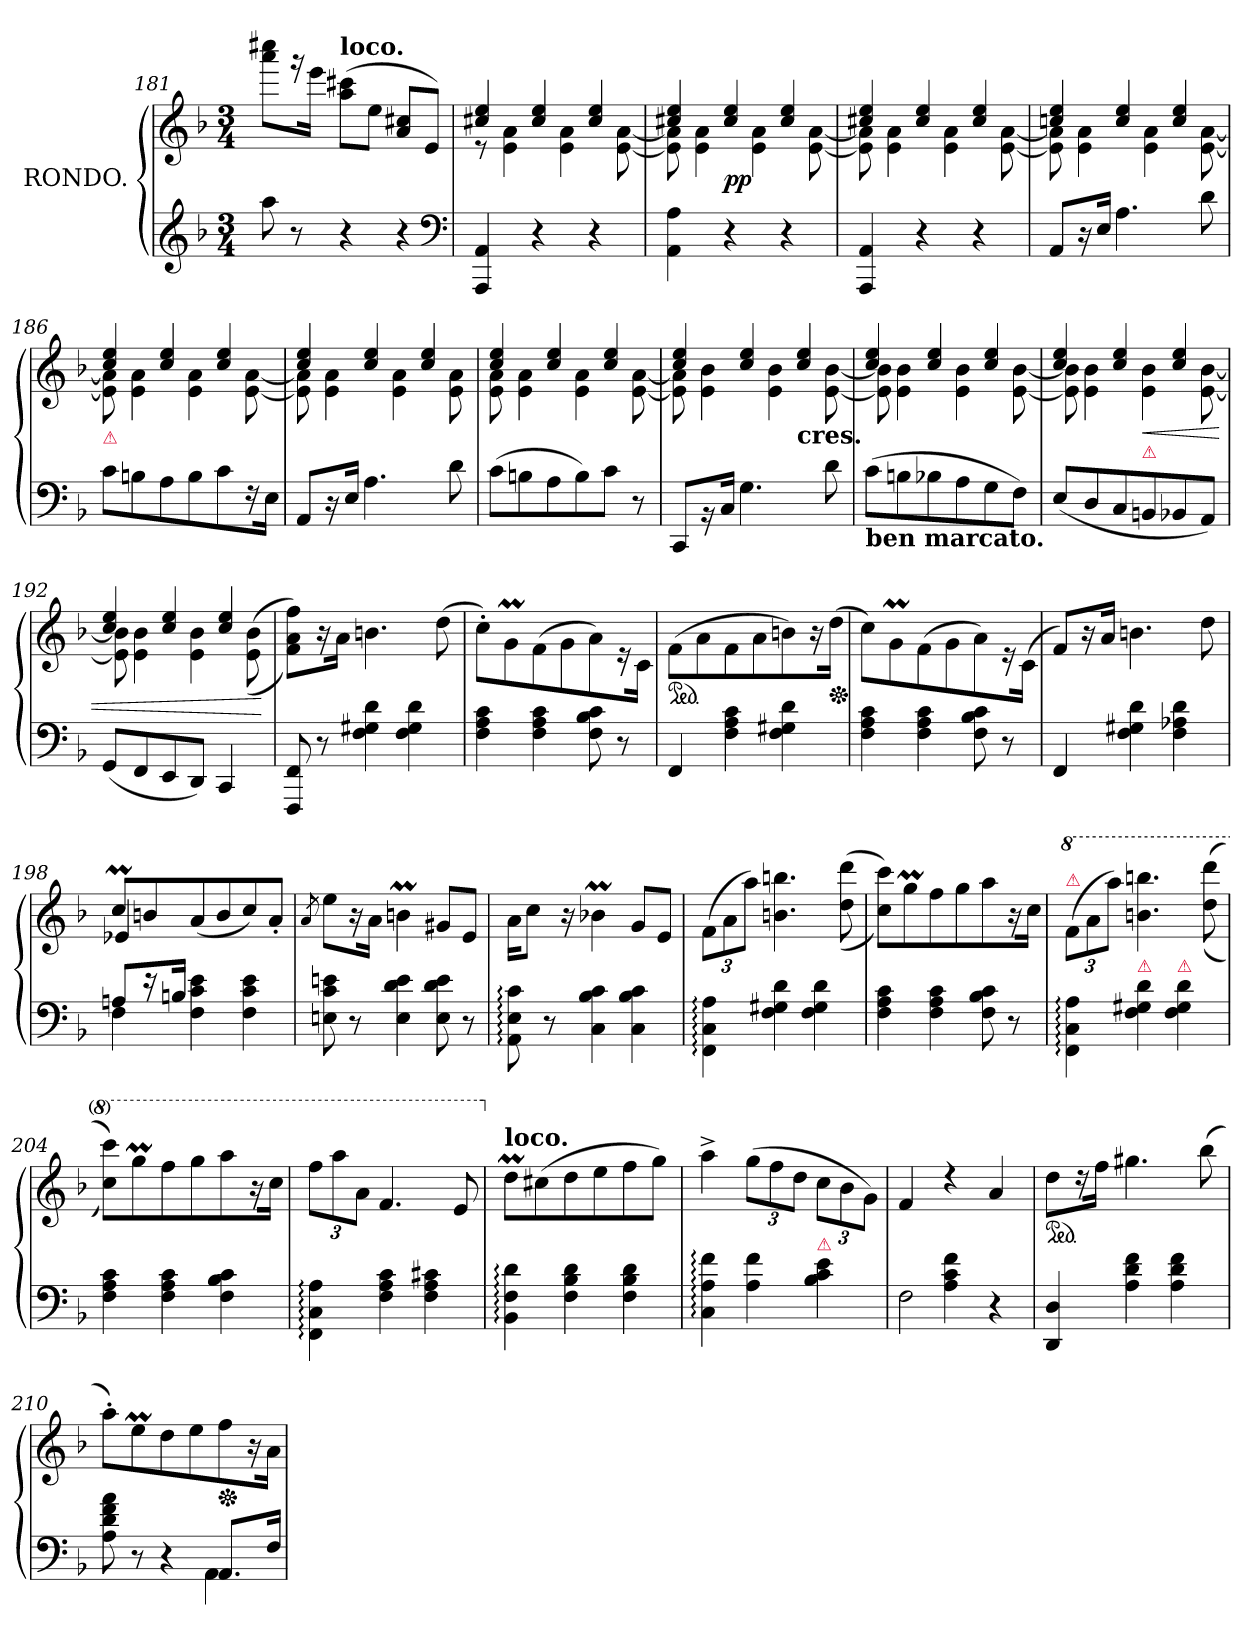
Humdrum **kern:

**kern	**kern	**dynam
*part1	*part1	*part1
*staff2	*staff1	*staff1/2
*I"RONDO.	*	*
*clefG2	*clefG2	*
*k[b-]	*k[b-]	*
*M3/4	*M3/4	*
=181	=181	=181
8aa	8aaa 8cccc#XL	.
8r	16rggg	.
.	16eeeJk	.
!	!LO:TX:a:B:t=loco.	!
4r	(>8aa 8ccc#XL	.
.	8eeJ	.
4r	8a 8cc#XL	.
.	8eJ)	.
*clefF4	*	*
=182	=182	=182
*	*^	*
4AAA 4AA	4cc#X 4ee	8re	.
.	.	4e 4a	.
4r	4cc# 4ee	.	.
.	.	4e 4a	.
4r	4cc# 4ee	.	.
.	.	[8e [8a	.
=183	=183	=183	=183
4AA 4A	4cc#X 4ee	8e] 8a]	.
.	.	4e 4a	.
4r	4cc# 4ee	.	pp
.	.	4e 4a	.
4r	4cc# 4ee	.	.
.	.	[8e [8a	.
=184	=184	=184	=184
4AAA 4AA	4cc#X 4ee	8e] 8a]	.
.	.	4e 4a	.
4r	4cc# 4ee	.	.
.	.	4e 4a	.
4r	4cc# 4ee	.	.
.	.	[8e [8a	.
=185	=185	=185	=185
8AAL	4ccn 4ee	8e] 8a]	.
16r	.	4e 4a	.
16EJk	.	.	.
4.A	4cc 4ee	.	.
.	.	4e 4a	.
.	4cc 4ee	.	.
8d	.	[8e [8a	.
=186	=186	=186	=186
!	!LO:TX:b:B:color=crimson:t=⚠	!	!
8cL	4cc 4ee	8e] 8a]	.
8Bn	.	4e 4a	.
8A	4cc 4ee	.	.
8B	.	4e 4a	.
8c	4cc 4ee	.	.
16r	.	[8e [8a	.
16EJk	.	.	.
=187	=187	=187	=187
8AAL	4cc 4ee	8e] 8a]	.
16r	.	4e 4a	.
16EJk	.	.	.
4.A	4cc 4ee	.	.
.	.	4e 4a	.
.	4cc 4ee	.	.
8d	.	8e 8a	.
=188	=188	=188	=188
(>8cL	4cc 4ee	8e 8a	.
8Bn	.	4e 4a	.
8A	4cc 4ee	.	.
8B)	.	4e 4a	.
8cJ	4cc 4ee	.	.
8r	.	[8e [8a	.
=189	=189	=189	=189
8CCL	4cc 4ee	8e] 8a]	.
16rBB	.	4e 4b-	.
16CJk	.	.	.
4.G	4cc 4ee	.	.
.	.	4e 4b-	.
!	!LO:TX:c:B:t=cres.	!	!
.	4cc 4ee	.	.
8d	.	[8e [8b-	.
=190	=190	=190	=190
!LO:TX:b:B:t=ben marcato.	!	!	!
(>8cL	4cc 4ee	8e] 8b-]	.
8Bn	.	4e 4b-	.
8B-X	4cc 4ee	.	.
8A	.	4e 4b-	.
8G	4cc 4ee	.	.
8FJ)	.	[8e [8b-	.
=191	=191	=191	=191
(<8EL	4cc 4ee	8e] 8b-]	.
8D	.	4e 4b-	.
8C	4cc 4ee	.	.
!	!	!LO:TX:b:B:color=crimson:t=⚠	!
!	!	!	!LO:HP:b
8BBn	.	4e 4b-	<
8BB-X	4cc 4ee	.	.
8AAJ)	.	[8e [8b-	.
=192	=192	=192	=192
(<8GGL	4cc 4ee	8e] 8b-]	.
8FF	.	4e 4b-	.
8EE	4cc 4ee	.	.
8DDJ)	.	4e 4b-	.
4CC	4cc 4ee	.	.
.	.	(>(>8e 8b-	.
*	*v	*v	*
.	.	[
=193	=193	=193
8FFF 8FF	8f\ 8a\ 8ff\L))	.
8r	16r	.
.	16a\Jk	.
4F 4G#X 4d	4.bn	.
4F 4G# 4d	.	.
.	(>8dd	.
=194	=194	=194
4F 4A 4c	8cc'>\L)	.
.	8gM	.
4F 4A 4c	(>8f	.
.	8g	.
8F 8B- 8c	8a)	.
8r	16r	.
.	16cJk	.
=195	=195	=195
*	*ped	*
4FF	(>8f\L	.
.	8a	.
4F 4A 4c	8f	.
.	8a	.
4F 4G#X 4d	8bn)	.
.	16r	.
*	*Xped	*
.	(>16ddJk	.
=196	=196	=196
4F 4A 4c	8cc\L)	.
.	8gM	.
4F 4A 4c	(>8f	.
.	8g	.
8F 8B- 8c	8a)	.
8r	16r	.
.	(<16cJk	.
=197	=197	=197
4FF	8fL)	.
.	16r	.
.	16aJk	.
4F 4G#X 4d	4.bn	.
4F 4A-X 4d	.	.
.	8dd	.
=198	=198	=198
*^	*^	*
8AnL	4F	8ccML	4e-X/	.
16r	.	8bn	.	.
16BnJk	.	.	.	.
4F 4c 4e	2ryy	(>8a	2ryy	.
.	.	8b	.	.
4F 4c 4e	.	8cc)	.	.
.	.	8a'>J	.	.
*v	*v	*	*	*
*	*v	*v	*
=199	=199	=199
.	8qa/	.
8En 8c 8en	8eeL	.
8r	16r	.
.	16aJk	.
4E 4d 4e	4bnm	.
8E 8d 8e	8g#XL	.
8r	8eJ	.
=200	=200	=200
8AA: 8E: 8c:	16aKL	.
.	8ccJ	.
8r	.	.
.	16r	.
4C 4B- 4c	4b-XM	.
4C 4B- 4c	8gL	.
.	8eJ	.
=201	=201	=201
4FF:\ 4C:\ 4A:\	(>12fL	.
.	12a	.
.	12aaJ)	.
4F 4G#X 4d	4.bn 4.bbn	.
4F 4G# 4d	.	.
.	(>(>8dd 8ddd	.
=202	=202	=202
4F 4A 4c	8cc 8cccL))	.
.	8ggM	.
4F 4A 4c	8ff	.
.	8gg	.
8F 8B- 8c	8aa	.
8r	16r	.
.	16ccJk	.
=203	=203	=203
*	*8va	*
!	!LO:TX:a:color=crimson:t=⚠	!
4FF:\ 4C:\ 4A:\	(>12ffL	.
.	12aa	.
.	12aaaJ)	.
!LO:TX:a:color=crimson:t=⚠	!	!
4F 4G#X 4d	4.bbn 4.bbbn	.
!LO:TX:a:color=crimson:t=⚠	!	!
4F 4G# 4d	.	.
.	(>(>8ddd 8dddd	.
=204	=204	=204
4F 4A 4c	8ccc 8ccccL))	.
.	8gggM	.
4F 4A 4c	8fff	.
.	8ggg	.
4F 4B- 4c	8aaa	.
.	16r	.
.	16cccJk	.
=205	=205	=205
4FF:\ 4C:\ 4A:\	12fffL	.
.	12aaa	.
.	12aaJ	.
4F 4A 4c	4.ff	.
4F 4A 4c#X	.	.
.	8ee	.
=206	=206	=206
*	*X8va	*
!	!LO:TX:a:B:t=loco.	!
4BB-: 4F: 4d:	8ddML	.
.	(>8cc#X	.
4F 4B- 4d	8dd	.
.	8ee	.
4F 4B- 4d	8ff	.
.	8ggJ)	.
=207	=207	=207
4C: 4A: 4f:	4aa^>	.
4A 4f	(>12ggL	.
.	12ff	.
.	12ddJ	.
!LO:TX:a:color=crimson:t=⚠	!	!
4B- 4c 4e	12cc\L	.
.	12b-\	.
.	12g\J)	.
=208	=208	=208
*^	*	*
4ryy	2F	4f	.
4A\ 4c\ 4f\	.	4rdd	.
4r	4ryy	4a	.
*v	*v	*	*
=209	=209	=209
*	*ped	*
4DD 4D	8ddL	.
.	16rdd	.
.	16ffJk	.
4A 4d 4f	4.gg#X	.
4A 4d 4f	.	.
.	(>8bb-	.
=210	=210	=210
*^	*	*
8A\ 8d\ 8f\ 8a\	2ryy	8aa'>L)	.
8r	.	8eem	.
4r	.	8dd	.
.	.	8ee	.
*	*	*Xped	*
8.AAL	4AA	8ff	.
.	.	16r	.
16FJk	.	16aJk	.
*v	*v	*	*
=	=	=
*-	*-	*-
